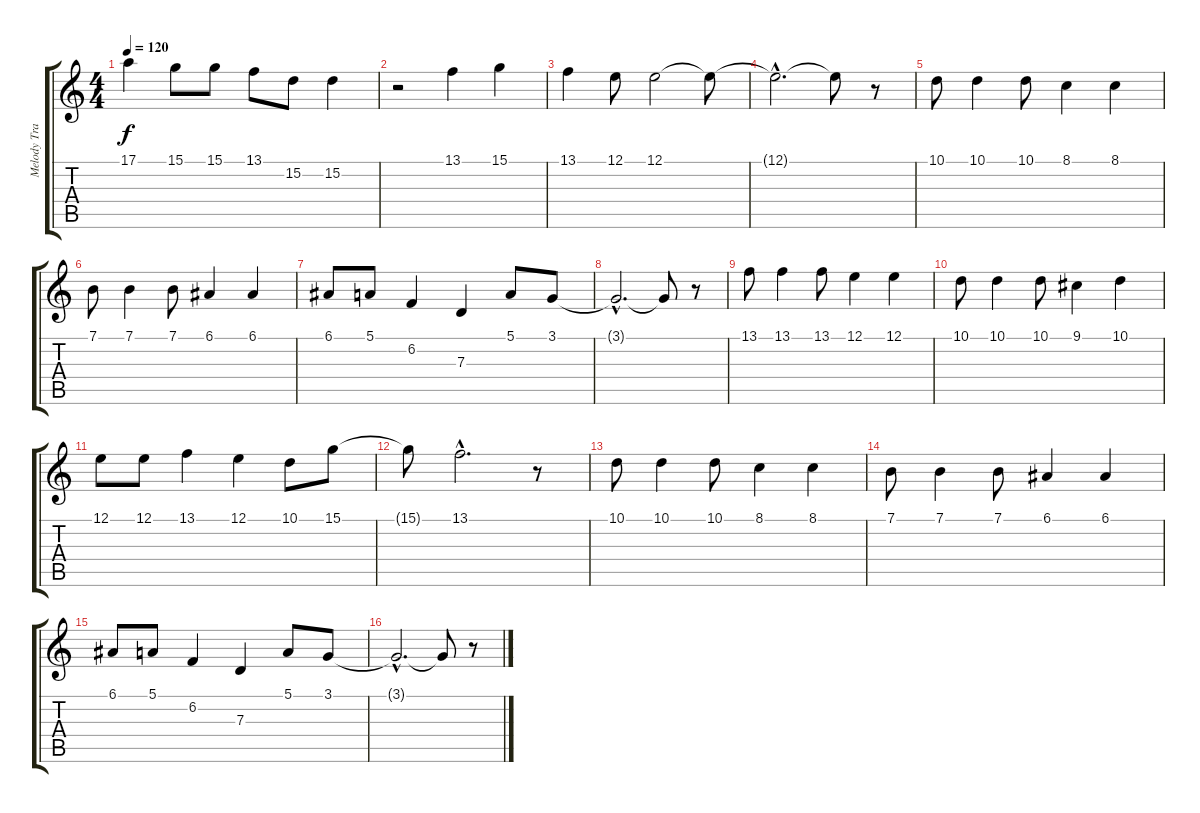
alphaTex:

\track ("Melody Track" "Melody Tra") {instrument stringensemble1}
\staff {score tabs}
\tuning (E4 B3 G3 D3 A2 E2) {hide}
\ts (4 4)
\tempo 120
\clef g2
\ks c
17.1.4{dy f} 15.1.8 15.1.8 13.1.8 15.2.8 15.2.4 |
r.2 13.1.4 15.1.4 |
13.1.4 12.1.8 12.1.2 12.1{t}.8 |
12.1{hac t}.2{d} 12.1{t}.8 r.8 |
10.1.8 10.1.4 10.1.8 8.1.4 8.1.4 |
7.1.8 7.1.4 7.1.8 6.1.4 6.1.4 |
6.1.8 5.1.8 6.2.4 7.3.4 5.1.8 3.1.8 |
3.1{hac t}.2{d} 3.1{t}.8 r.8 |
13.1.8 13.1.4 13.1.8 12.1.4 12.1.4 |
10.1.8 10.1.4 10.1.8 9.1.4 10.1.4 |
12.1.8 12.1.8 13.1.4 12.1.4 10.1.8 15.1.8 |
15.1{t}.8 13.1{hac}.2{d} r.8 |
10.1.8 10.1.4 10.1.8 8.1.4 8.1.4 |
7.1.8 7.1.4 7.1.8 6.1.4 6.1.4 |
6.1.8 5.1.8 6.2.4 7.3.4 5.1.8 3.1.8 |
3.1{hac t}.2{d} 3.1{t}.8 r.8
